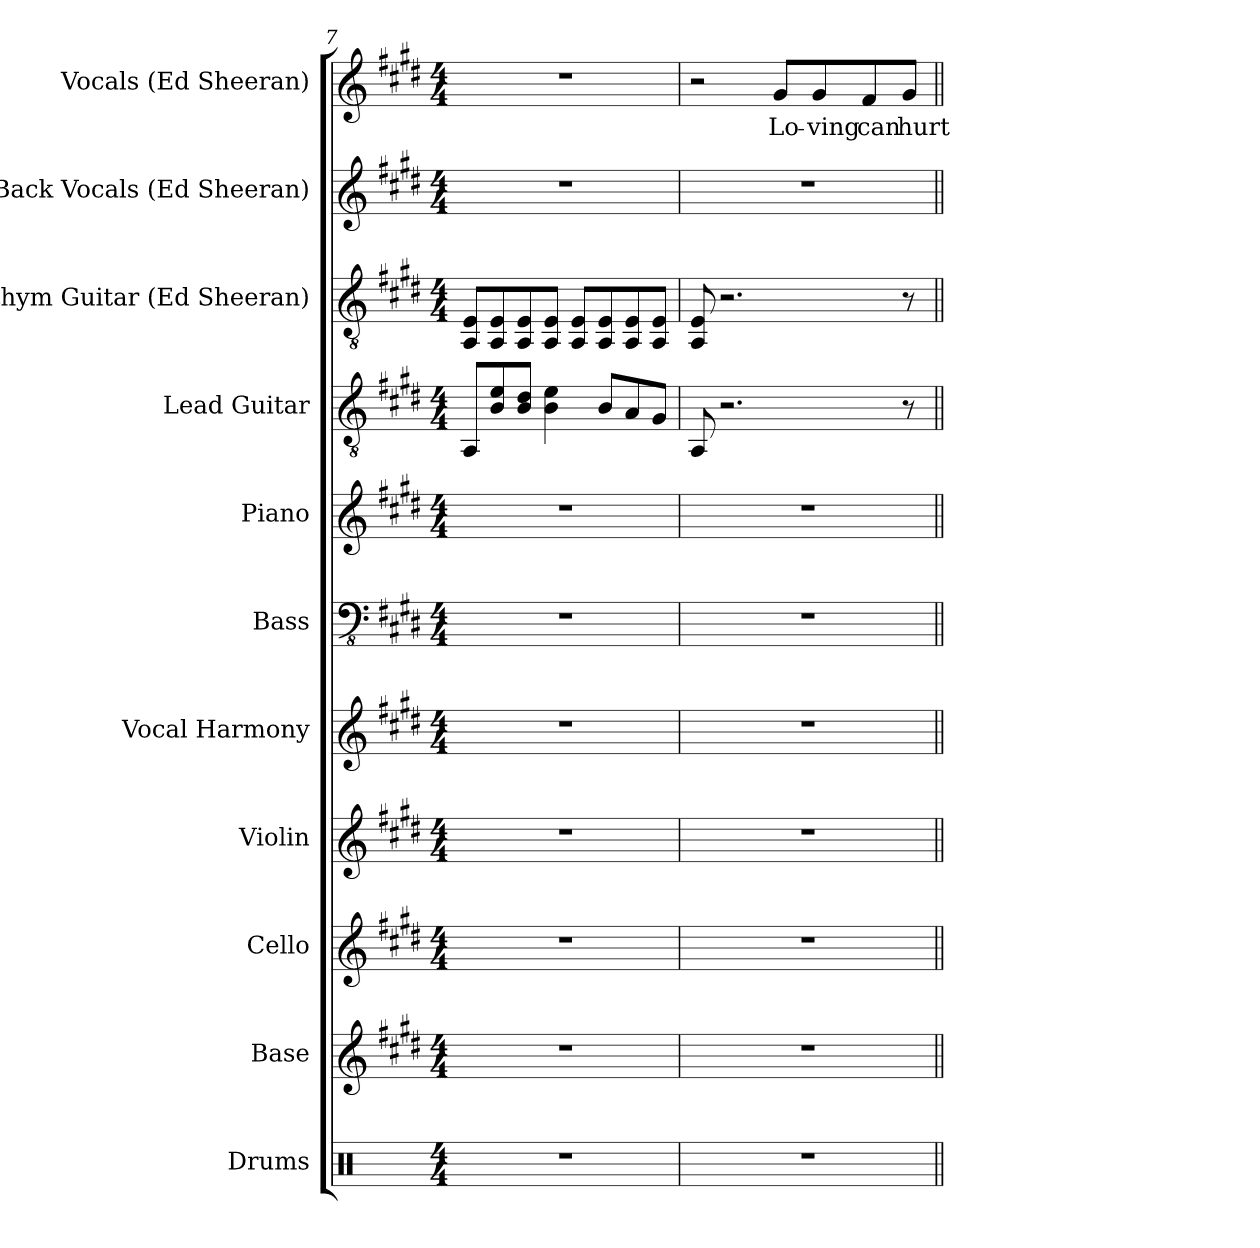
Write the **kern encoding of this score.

**kern	**kern	**kern	**kern	**kern	**kern	**kern	**kern	**kern	**kern	**kern	**text
*part11	*part10	*part9	*part8	*part7	*part6	*part5	*part4	*part3	*part2	*part1	*part1
*staff11	*staff10	*staff9	*staff8	*staff7	*staff6	*staff5	*staff4	*staff3	*staff2	*staff1	*staff1
*I"Drums	*I"Base	*I"Cello	*I"Violin	*I"Vocal Harmony	*I"Bass	*I"Piano	*I"Lead Guitar	*I"Rythym Guitar (Ed Sheeran)	*I"Back Vocals (Ed Sheeran)	*I"Vocals (Ed Sheeran)	*
*	*	*	*I'Vln	*I'V	*	*I'Pno	*	*	*	*	*
!!LO:PB:g=z
*clefX	*clefG2	*clefG2	*clefG2	*clefG2	*clefFv4	*clefG2	*clefGv2	*clefGv2	*clefG2	*clefG2	*
*k[]	*k[f#c#g#d#]	*k[f#c#g#d#]	*k[f#c#g#d#]	*k[f#c#g#d#]	*k[f#c#g#d#]	*k[f#c#g#d#]	*k[f#c#g#d#]	*k[f#c#g#d#]	*k[f#c#g#d#]	*k[f#c#g#d#]	*
*M4/4	*M4/4	*M4/4	*M4/4	*M4/4	*M4/4	*M4/4	*M4/4	*M4/4	*M4/4	*M4/4	*
=7	=7	=7	=7	=7	=7	=7	=7	=7	=7	=7	=7
1r	1r	1r	1r	1r	1r	1r	8AA/L	8AA/ 8E/L	1r	1r	.
.	.	.	.	.	.	.	8B/ 8e/	8AA/ 8E/	.	.	.
.	.	.	.	.	.	.	8B/ 8d#/J	8AA/ 8E/	.	.	.
.	.	.	.	.	.	.	4B\ 4e\	8AA/ 8E/J	.	.	.
.	.	.	.	.	.	.	.	8AA/ 8E/L	.	.	.
.	.	.	.	.	.	.	8B/L	8AA/ 8E/	.	.	.
.	.	.	.	.	.	.	8A/	8AA/ 8E/	.	.	.
.	.	.	.	.	.	.	8G#/J	8AA/ 8E/J	.	.	.
=8	=8	=8	=8	=8	=8	=8	=8	=8	=8	=8	=8
1r	1r	1r	1r	1r	1r	1r	8AA/	8AA/ 8E/	1r	2r	.
.	.	.	.	.	.	.	2.r	2.r	.	.	.
.	.	.	.	.	.	.	.	.	.	8g#/L	Lo-
.	.	.	.	.	.	.	.	.	.	8g#/	-ving
.	.	.	.	.	.	.	.	.	.	8f#/	can
.	.	.	.	.	.	.	8r	8r	.	8g#/J	hurt
=||	=||	=||	=||	=||	=||	=||	=||	=||	=||	=||	=||
*-	*-	*-	*-	*-	*-	*-	*-	*-	*-	*-	*-
